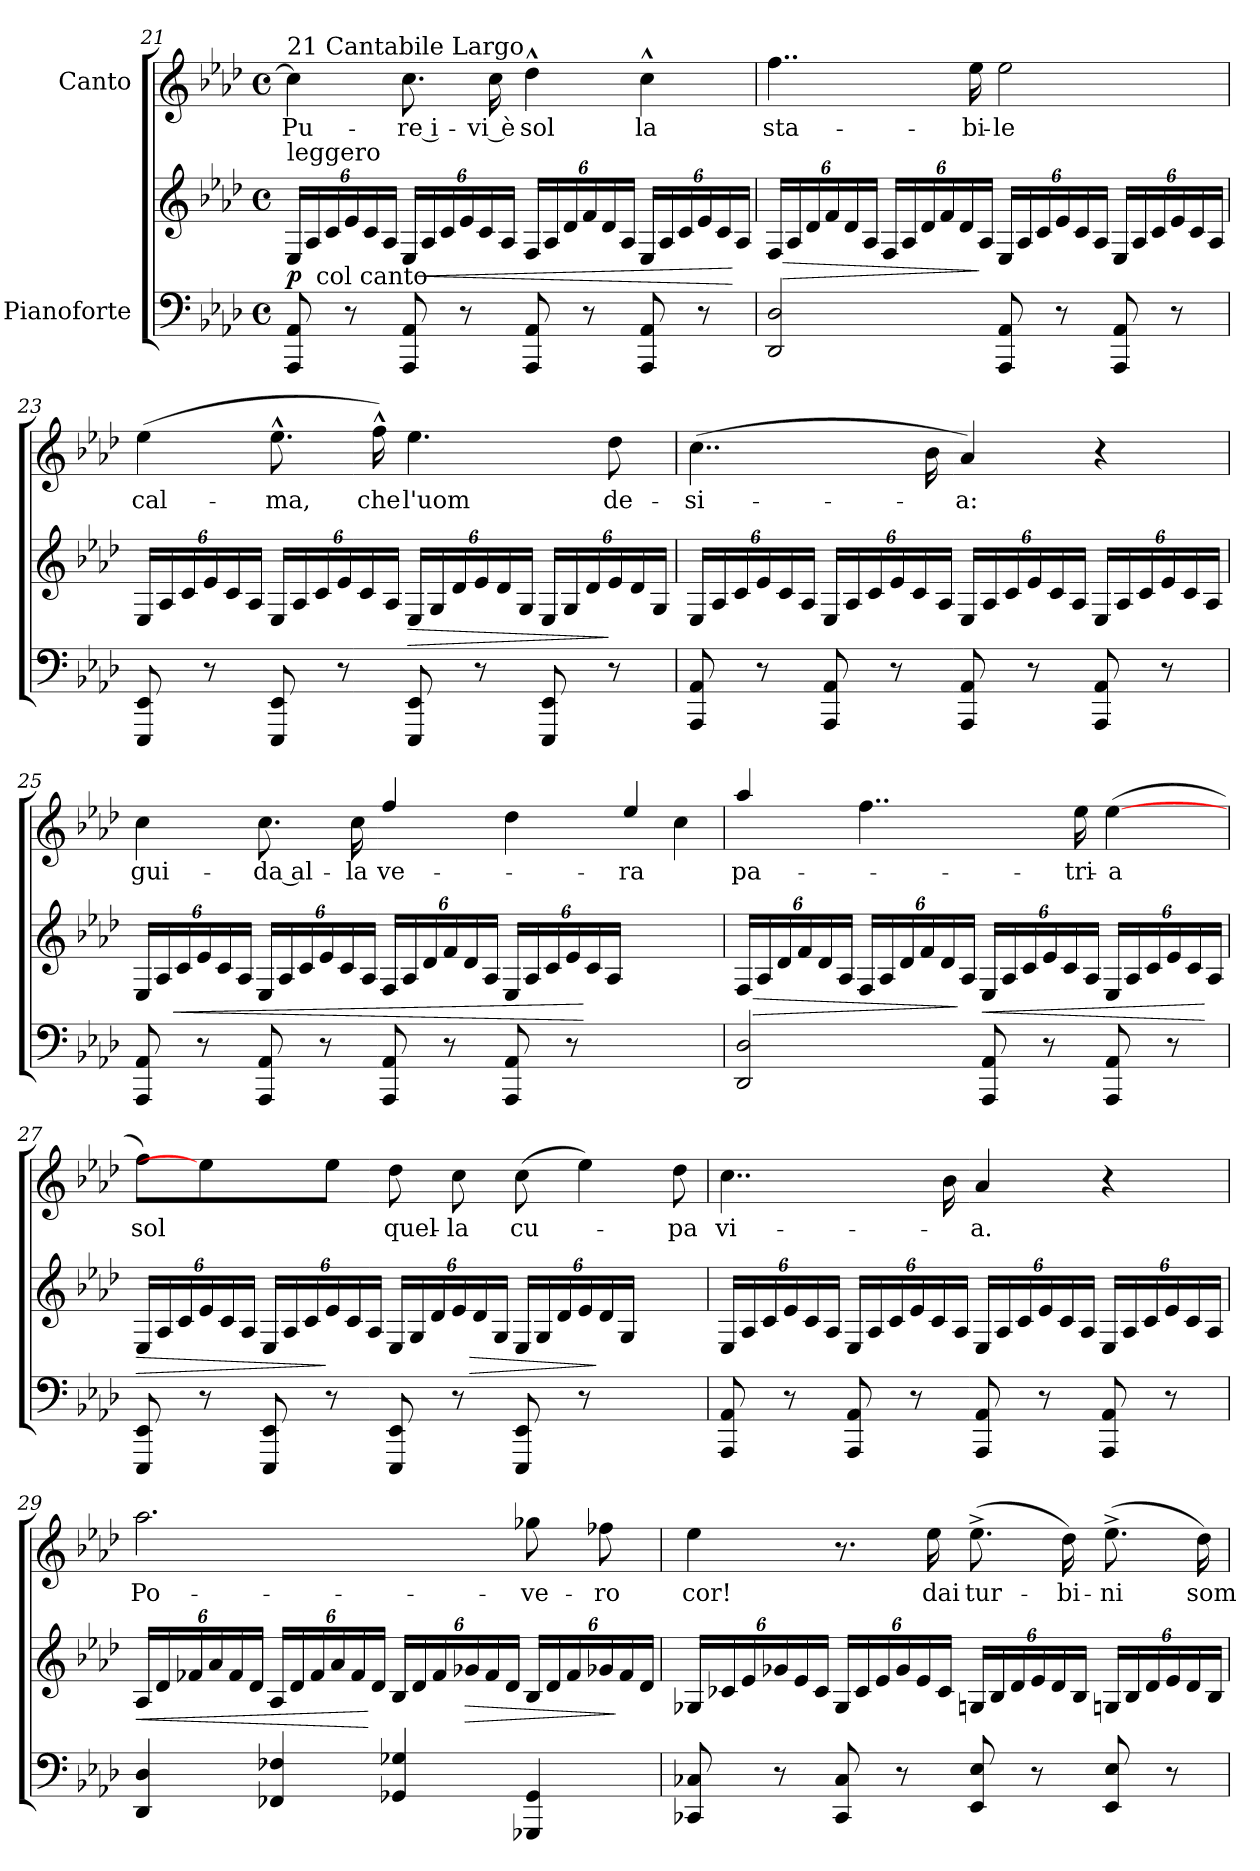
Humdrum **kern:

**kern	**kern	**dynam	**kern	**text
*part2	*part2	*part2	*part1	*part1
*staff3	*staff2	*staff2/3	*staff1	*staff1
*I"Pianoforte	*	*	*I"Canto	*
!!LO:LB:g=z
*clefF4	*clefG2	*	*clefG2	*
*k[b-e-a-d-]	*k[b-e-a-d-]	*	*k[b-e-a-d-]	*
*A-:	*A-:	*	*A-:	*
*M4/4	*M4/4	*	*M4/4	*
*met(c)	*met(c)	*	*met(c)	*
*	*Xbrackettup	*	*	*
=21	=21	=21	=21	=21
!	!	!	!LO:TX:a:t=21 Cantabile Largo	!
!	!LO:TX:a:t=leggero	!	!	!
!	!	!LO:DY:a=2	!	!LO:LY:b
*^	*	*	*	*
8AAA-/ 8AA-/	16ryy	24E-/LL	p	4cc\]	Pu-
.	.	24A-/	.	.	.
!	!LO:TX:a:t=col canto	!	!	!	!
.	2...ryy	.	.	.	.
.	.	24c/	.	.	.
8r	.	24e-/	.	.	.
.	.	24c/	.	.	.
.	.	24A-/JJ	.	.	.
!	!	!	!	!	!LO:LY:b:rj
8AAA-/ 8AA-/	.	24E-/LL	.	8.cc\	-re i-
!	!	!	!LO:HP:b	!	!
.	.	24A-/	<	.	.
.	.	24c/	.	.	.
8r	.	24e-/	.	.	.
.	.	24c/	.	.	.
!	!	!	!	!	!LO:LY:b:rj
.	.	.	.	16cc\	-vi è
.	.	24A-/JJ	.	.	.
!	!	!	!	!	!LO:LY:b
8AAA-/ 8AA-/	.	24F/LL	.	4dd-^^>\	sol
.	.	24A-/	.	.	.
.	.	24d-/	.	.	.
8r	.	24f/	.	.	.
.	.	24d-/	.	.	.
.	.	24A-/JJ	.	.	.
!	!	!	!	!	!LO:LY:b
8AAA-/ 8AA-/	.	24E-/LL	.	4cc^^>\	la
.	.	24A-/	.	.	.
.	.	24c/	.	.	.
8r	.	24e-/	.	.	.
.	.	24c/	.	.	.
.	.	24A-/JJ	[	.	.
=22	=22	=22	=22	=22	=22
!	!	!	!	!	!LO:LY:b
*v	*v	*	*	*	*
2DD-/ 2D-/	24F/LL	.	4..ff\	sta-
!	!	!LO:HP:b	!	!
.	24A-/	>	.	.
.	24d-/	.	.	.
.	24f/	.	.	.
.	24d-/	.	.	.
.	24A-/JJ	.	.	.
.	24F/LL	.	.	.
.	24A-/	.	.	.
.	24d-/	.	.	.
.	24f/	.	.	.
.	24d-/	.	.	.
!	!	!	!	!LO:LY:b
.	.	.	16ee-\	-bi-
.	24A-/JJ	]	.	.
!	!	!	!	!LO:LY:b
8AAA-/ 8AA-/	24E-/LL	.	2ee-\	-le
.	24A-/	.	.	.
.	24c/	.	.	.
8r	24e-/	.	.	.
.	24c/	.	.	.
.	24A-/JJ	.	.	.
8AAA-/ 8AA-/	24E-/LL	.	.	.
.	24A-/	.	.	.
.	24c/	.	.	.
8r	24e-/	.	.	.
.	24c/	.	.	.
.	24A-/JJ	.	.	.
!!LO:LB:g=z
=23	=23	=23	=23	=23
!	!	!	!	!LO:LY:b
8EEE-/ 8EE-/	24E-/LL	.	(>4ee-\	cal-
.	24A-/	.	.	.
.	24c/	.	.	.
8r	24e-/	.	.	.
.	24c/	.	.	.
.	24A-/JJ	.	.	.
!	!	!	!	!LO:LY:b
8EEE-/ 8EE-/	24E-/LL	.	8.ee-^^>\	-ma,
.	24A-/	.	.	.
.	24c/	.	.	.
8r	24e-/	.	.	.
.	24c/	.	.	.
!	!	!	!	!LO:LY:b
.	.	.	16ff^^>\)	che
.	24A-/JJ	.	.	.
!	!	!LO:HP:b	!	!LO:LY:b
8EEE-/ 8EE-/	24E-/LL	>	4.ee-\	l'uom
.	24G/	.	.	.
.	24d-/	.	.	.
8r	24e-/	.	.	.
.	24d-/	.	.	.
.	24G/JJ	.	.	.
8EEE-/ 8EE-/	24E-/LL	.	.	.
.	24G/	.	.	.
.	24d-/	.	.	.
!	!	!	!	!LO:LY:b
8r	24e-/	]	8dd-\	de-
.	24d-/	.	.	.
.	24G/JJ	.	.	.
=24	=24	=24	=24	=24
!	!	!	!	!LO:LY:b
8AAA-/ 8AA-/	24E-/LL	.	(>4..cc\	-si-
.	24A-/	.	.	.
.	24c/	.	.	.
8r	24e-/	.	.	.
.	24c/	.	.	.
.	24A-/JJ	.	.	.
8AAA-/ 8AA-/	24E-/LL	.	.	.
.	24A-/	.	.	.
.	24c/	.	.	.
8r	24e-/	.	.	.
.	24c/	.	.	.
.	.	.	16b-\	.
.	24A-/JJ	.	.	.
!	!	!	!	!LO:LY:b
8AAA-/ 8AA-/	24E-/LL	.	4a-/)	-a:
.	24A-/	.	.	.
.	24c/	.	.	.
8r	24e-/	.	.	.
.	24c/	.	.	.
.	24A-/JJ	.	.	.
8AAA-/ 8AA-/	24E-/LL	.	4r	.
.	24A-/	.	.	.
.	24c/	.	.	.
8r	24e-/	.	.	.
.	24c/	.	.	.
.	24A-/JJ	.	.	.
!!LO:PB:g=z
=25	=25	=25	=25	=25
*	*	*	*^	*
!	!	!	!	!	!LO:LY:b
8AAA-/ 8AA-/	24E-/LL	.	2ryy	4cc\	gui-
.	24A-/	.	.	.	.
!	!	!LO:HP:b	!	!	!
.	24c/	<	.	.	.
8r	24e-/	.	.	.	.
.	24c/	.	.	.	.
.	24A-/JJ	.	.	.	.
!	!	!	!	!	!LO:LY:b:rj
8AAA-/ 8AA-/	24E-/LL	.	.	8.cc\	-da al-
.	24A-/	.	.	.	.
.	24c/	.	.	.	.
8r	24e-/	.	.	.	.
.	24c/	.	.	.	.
!	!	!	!	!	!LO:LY:b
.	.	.	.	16cc\	-la
.	24A-/JJ	.	.	.	.
!	!	!	!	!	!LO:LY:b
8AAA-/ 8AA-/	24F/LL	.	4ff/	4ryy	ve-
.	24A-/	.	.	.	.
.	24d-/	.	.	.	.
8r	24f/	.	.	.	.
.	24d-/	.	.	.	.
.	24A-/JJ	.	.	.	.
8AAA-/ 8AA-/	24E-/LL	.	4ryy	4dd-\	.
.	24A-/	.	.	.	.
.	24c/	.	.	.	.
8r	24e-/	.	.	.	.
.	24c/	[	.	.	.
.	24A-/JJ	.	.	.	.
!	!	!	!	!	!LO:LY:b
2ryy	2ryy	.	4ee-/	4ryy	-ra
.	.	.	4ryy	4cc\	.
=26	=26	=26	=26	=26	=26
!	!	!	!	!	!LO:LY:b
*	*	*	*v	*v	*
2DD-/ 2D-/	24F/LL	.	4aa-/	pa-
!	!	!LO:HP:b	!	!
.	24A-/	>	.	.
.	24d-/	.	.	.
.	24f/	.	.	.
.	24d-/	.	.	.
.	24A-/JJ	.	.	.
.	24F/LL	.	4..ff\	.
.	24A-/	.	.	.
.	24d-/	.	.	.
.	24f/	.	.	.
.	24d-/	.	.	.
.	24A-/JJ	]	.	.
!	!	!LO:HP:b	!	!
8AAA-/ 8AA-/	24E-/LL	<	.	.
.	24A-/	.	.	.
.	24c/	.	.	.
8r	24e-/	.	.	.
.	24c/	.	.	.
!	!	!	!	!LO:LY:b
.	.	.	16ee-\	-tri-
.	24A-/JJ	.	.	.
!	!	!	!	!LO:LY:b
8AAA-/ 8AA-/	24E-/LL	.	(>[4ee-\	-a
.	24A-/	.	.	.
.	24c/	.	.	.
8r	24e-/	.	.	.
.	24c/	.	.	.
.	24A-/JJ	[	.	.
!!LO:LB:g=z
=27	=27	=27	=27	=27
!	!	!LO:HP:b	!	!LO:LY:b
8EEE-/ 8EE-/	24E-/LL	>	8ff\L)	sol
.	24A-/	.	.	.
.	24c/	.	.	.
8r	24e-/	.	4ee-\]	.
.	24c/	.	.	.
.	24A-/JJ	.	.	.
8EEE-/ 8EE-/	24E-/LL	.	.	.
.	24A-/	.	.	.
.	24c/	.	.	.
8r	24e-/	]	8ee-\J	.
.	24c/	.	.	.
.	24A-/JJ	.	.	.
!	!	!	!	!LO:LY:b
8EEE-/ 8EE-/	24E-/LL	.	8dd-\	quel-
.	24G/	.	.	.
.	24d-/	.	.	.
!	!	!	!	!LO:LY:b
8r	24e-/	.	8cc\	-la
!	!	!LO:HP:b	!	!
.	24d-/	>	.	.
.	24G/JJ	.	.	.
!	!	!	!	!LO:LY:b
8EEE-/ 8EE-/	24E-/LL	.	(>8cc\	cu-
.	24G/	.	.	.
.	24d-/	.	.	.
8r	24e-/	.	4ee-\)	.
.	24d-/	]	.	.
.	24G/JJ	.	.	.
4ryy	4ryy	.	.	.
!	!	!	!	!LO:LY:b
.	.	.	8dd-\	-pa
=28	=28	=28	=28	=28
!	!	!	!	!LO:LY:b
8AAA-/ 8AA-/	24E-/LL	.	4..cc\	vi-
.	24A-/	.	.	.
.	24c/	.	.	.
8r	24e-/	.	.	.
.	24c/	.	.	.
.	24A-/JJ	.	.	.
8AAA-/ 8AA-/	24E-/LL	.	.	.
.	24A-/	.	.	.
.	24c/	.	.	.
8r	24e-/	.	.	.
.	24c/	.	.	.
.	.	.	16b-\	.
.	24A-/JJ	.	.	.
!	!	!	!	!LO:LY:b
8AAA-/ 8AA-/	24E-/LL	.	4a-/	-a.
.	24A-/	.	.	.
.	24c/	.	.	.
8r	24e-/	.	.	.
.	24c/	.	.	.
.	24A-/JJ	.	.	.
8AAA-/ 8AA-/	24E-/LL	.	4r	.
.	24A-/	.	.	.
.	24c/	.	.	.
8r	24e-/	.	.	.
.	24c/	.	.	.
.	24A-/JJ	.	.	.
!!LO:LB:g=z
=29	=29	=29	=29	=29
!	!	!LO:HP:b	!	!LO:LY:b
4DD-/ 4D-/	24A-/LL	<	2.aa-\	Po-
.	24d-/	.	.	.
.	24f-X/	.	.	.
.	24a-/	.	.	.
.	24f-/	.	.	.
.	24d-/JJ	.	.	.
4FF-X/ 4F-X/	24A-/LL	.	.	.
.	24d-/	.	.	.
.	24f-/	.	.	.
.	24a-/	.	.	.
.	24f-/	.	.	.
.	24d-/JJ	[	.	.
4GG-X/ 4G-X/	24B-/LL	.	.	.
.	24d-/	.	.	.
.	24f-/	.	.	.
!	!	!LO:HP:b	!	!
.	24g-X/	>	.	.
.	24f-/	.	.	.
.	24d-/JJ	.	.	.
!	!	!	!	!LO:LY:b
4GGG-X/ 4GG-/	24B-/LL	.	8gg-X\	-ve-
.	24d-/	.	.	.
.	24f-/	.	.	.
!	!	!	!	!LO:LY:b
.	24g-X/	.	8ff-X\	-ro
.	24f-/	]	.	.
.	24d-/JJ	.	.	.
=30	=30	=30	=30	=30
!	!	!	!	!LO:LY:b
8CC-X/ 8C-X/	24G-X/LL	.	4ee-\	cor!
.	24c-X/	.	.	.
.	24e-/	.	.	.
8r	24g-X/	.	.	.
.	24e-/	.	.	.
.	24c-/JJ	.	.	.
8CC-/ 8C-/	24G-/LL	.	8.r	.
.	24c-/	.	.	.
.	24e-/	.	.	.
8r	24g-/	.	.	.
.	24e-/	.	.	.
!	!	!	!	!LO:LY:b
.	.	.	16ee-\	dai
.	24c-/JJ	.	.	.
!	!	!	!	!LO:LY:b
8EE-/ 8E-/	24Gn/LL	.	(>8.ee-^>\	tur-
.	24B-/	.	.	.
.	24d-/	.	.	.
8r	24e-/	.	.	.
.	24d-/	.	.	.
!	!	!	!	!LO:LY:b
.	.	.	16dd-\)	-bi-
.	24B-/JJ	.	.	.
!	!	!	!	!LO:LY:b
8EE-/ 8E-/	24Gn/LL	.	(>8.ee-^>\	-ni
.	24B-/	.	.	.
.	24d-/	.	.	.
8r	24e-/	.	.	.
.	24d-/	.	.	.
!	!	!	!	!LO:LY:b
.	.	.	16dd-\)	som-
.	24B-/JJ	.	.	.
=	=	=	=	=
*-	*-	*-	*-	*-
